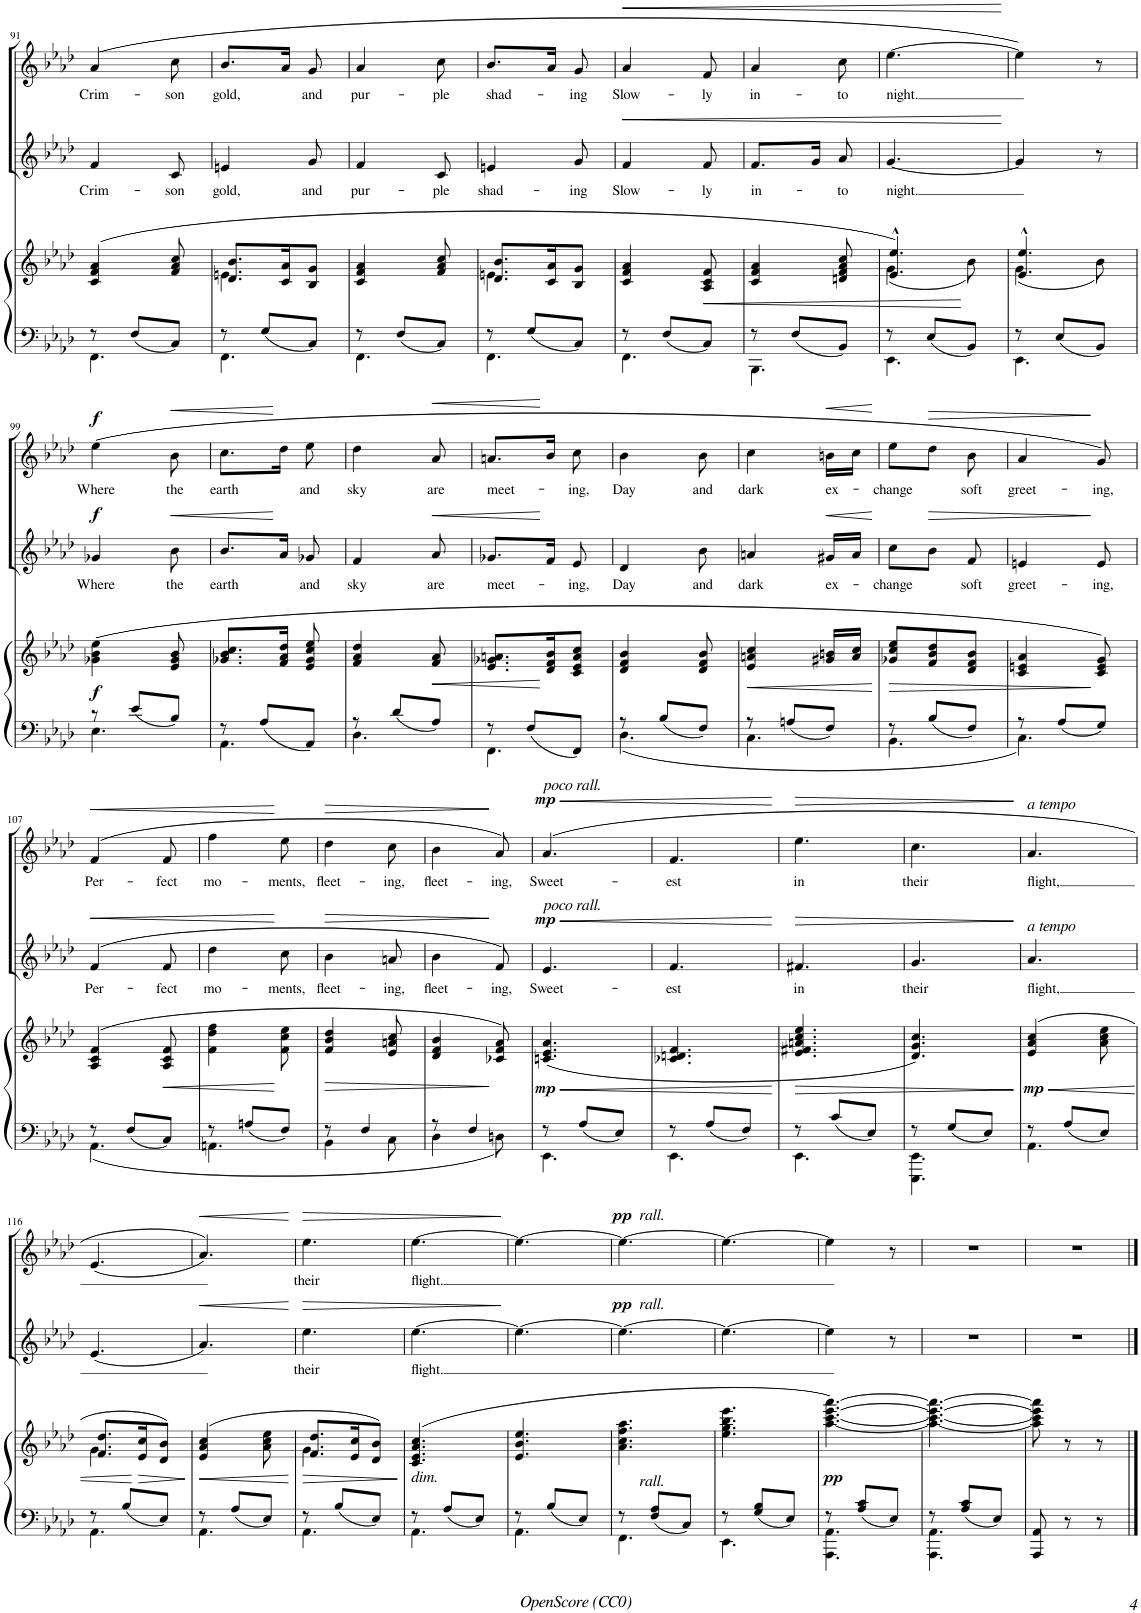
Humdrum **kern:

**kern	**kern	**dynam	**kern	**text	**dynam	**kern	**text	**dynam
*part3	*part3	*part3	*part2	*part2	*part2	*part1	*part1	*part1
*staff4	*staff3	*staff3/4	*staff2	*staff2	*staff2	*staff1	*staff1	*staff1
*I"Piano	*	*	*I"Contralto	*	*	*I"Soprano	*	*
*I'Pno	*	*	*	*	*	*	*	*
!!LO:PB:g=z
*clefF4	*clefG2	*	*clefG2	*	*	*clefG2	*	*
*	*	*	*Trd4c7	*	*	*	*	*
*k[b-e-a-d-]	*k[b-e-a-d-]	*	*k[b-e-a-d-]	*	*	*k[b-e-a-d-]	*	*
*M3/8	*M3/8	*	*M3/8	*	*	*M3/8	*	*
=91	=91	=91	=91	=91	=91	=91	=91	=91
*^	*	*	*	*	*	*	*	*
!	!	!	!	!	!LO:LY:b	!	!	!LO:LY:b	!
8r	4.FF\	(4c/ 4f/ 4a-/	.	4f/	Crim-	.	(4a-/	Crim-	.
8F/L	.	.	.	.	.	.	.	.	.
!	!	!	!	!	!LO:LY:b	!	!	!LO:LY:b	!
8C/J	.	8f/ 8a-/ 8cc/	.	8c/	-son	.	8cc\	-son	.
=92	=92	=92	=92	=92	=92	=92	=92	=92	=92
*	*	*^	*	*	*	*	*	*	*
!	!	!	!	!	!	!LO:LY:b	!	!	!LO:LY:b	!
8r	4.FF\	8.d-/ 8.b-/L	4.en\	.	4en/	gold,	.	8.b-/L	gold,	.
8G/L	.	.	.	.	.	.	.	.	.	.
.	.	16c/ 16a-/K	.	.	.	.	.	16a-/Jk	.	.
!	!	!	!	!	!	!LO:LY:b	!	!	!LO:LY:b	!
8C/J	.	8B-/ 8g/J	.	.	8g/	and	.	8g/	and	.
*	*	*v	*v	*	*	*	*	*	*	*
=93	=93	=93	=93	=93	=93	=93	=93	=93	=93
!	!	!	!	!	!LO:LY:b	!	!	!LO:LY:b	!
8r	4.FF\	4c/ 4f/ 4a-/	.	4f/	pur-	.	4a-/	pur-	.
8F/L	.	.	.	.	.	.	.	.	.
!	!	!	!	!	!LO:LY:b	!	!	!LO:LY:b	!
8C/J	.	8f/ 8a-/ 8cc/	.	8c/	-ple	.	8cc\	-ple	.
=94	=94	=94	=94	=94	=94	=94	=94	=94	=94
*	*	*^	*	*	*	*	*	*	*
!	!	!	!	!	!	!LO:LY:b	!	!	!LO:LY:b	!
8r	4.FF\	8.d-/ 8.b-/L	4.en\	.	4en/	shad-	.	8.b-/L	shad-	.
8G/L	.	.	.	.	.	.	.	.	.	.
.	.	16c/ 16a-/K	.	.	.	.	.	16a-/Jk	.	.
!	!	!	!	!	!	!LO:LY:b	!	!	!LO:LY:b	!
8C/J	.	8B-/ 8g/J	.	.	8g/	-ing	.	8g/	-ing	.
*	*	*v	*v	*	*	*	*	*	*	*
=95	=95	=95	=95	=95	=95	=95	=95	=95	=95
!	!	!	!	!	!LO:LY:b	!LO:HP:b	!	!LO:LY:b	!LO:HP:b
8r	4.FF\	4c/ 4f/ 4a-/	.	4f/	Slow-	<	4a-/	Slow-	<
8F/L	.	.	.	.	.	.	.	.	.
!	!	!	!LO:HP:b	!	!LO:LY:b	!	!	!LO:LY:b	!
8C/J	.	8A-/ 8c/ 8f/	<	8f/	-ly	.	8f/	-ly	.
=96	=96	=96	=96	=96	=96	=96	=96	=96	=96
!	!	!	!	!	!LO:LY:b	!	!	!LO:LY:b	!
8r	4.BBB-\	4c/ 4f/ 4a-/	.	8.f/L	in-	.	4a-/	in-	.
8F/L	.	.	.	.	.	.	.	.	.
.	.	.	.	16g/Jk	.	.	.	.	.
!	!	!	!	!	!LO:LY:b	!	!	!LO:LY:b	!
8BB-/J	.	8dn/ 8f/ 8a-/ 8cc/	.	8a-/	-to	.	8cc\	-to	.
=97	=97	=97	=97	=97	=97	=97	=97	=97	=97
*	*	*^	*	*	*	*	*	*	*
!	!	!	!	!	!	!LO:LY:b	!	!	!LO:LY:b	!
8r	4.EE-\	4.e-/^^ 4.ee-/^^)	(4g\	.	[4.g/	night.	.	[4.ee-\	night.	.
8E-/L	.	.	.	.	.	.	.	.	.	.
8BB-/J	.	.	8b-\)	[	.	.	.	.	.	.
*v	*v	*	*	*	*	*	*	*	*	*
*	*v	*v	*	*	*	*	*	*	*
.	.	.	.	.	[	.	.	[
=98	=98	=98	=98	=98	=98	=98	=98	=98
*^	*^	*	*	*	*	*	*	*
8r	4.EE-\	4.e-/^^ 4.ee-/^^	(4g\	.	4g/]	.	.	4ee-\])	.	.
8E-/L	.	.	.	.	.	.	.	.	.	.
8BB-/J	.	.	8b-\)	.	8r	.	.	8r	.	.
!!LO:LB:g=z
=99	=99	=99	=99	=99	=99	=99	=99	=99	=99	=99
!	!	!	!	!LO:DY:b	!	!LO:LY:b	!LO:DY:a	!	!LO:LY:b	!LO:DY:a
*	*	*v	*v	*	*	*	*	*	*	*
8r	4.E-\	(4g-X\ 4b-\ 4ee-\	f	4g-X/	Where	f	(4ee-\	Where	f
8e-/L	.	.	.	.	.	.	.	.	.
!	!	!	!	!	!LO:LY:b	!LO:HP:b	!	!LO:LY:b	!LO:HP:b
8B-/J	.	8e-/ 8g-/ 8b-/	.	8b-\	the	<	8b-\	the	<
=100	=100	=100	=100	=100	=100	=100	=100	=100	=100
!	!	!	!	!	!LO:LY:b	!	!	!LO:LY:b	!
8r	4.AA-\	8.g-X/ 8.b-/ 8.cc/L	.	8.b-/L	earth	.	8.cc\L	earth	.
8A-/L	.	.	.	.	.	.	.	.	.
.	.	16f/ 16a-/ 16dd-/Jk	.	16a-/Jk	.	[	16dd-\Jk	.	[
!	!	!	!	!	!LO:LY:b	!	!	!LO:LY:b	!
8AA-/J	.	8e-/ 8g-/ 8cc/ 8ee-/	.	8g-X/	and	.	8ee-\	and	.
=101	=101	=101	=101	=101	=101	=101	=101	=101	=101
!	!	!	!	!	!LO:LY:b	!	!	!LO:LY:b	!
8r	4.D-\	4f/ 4a-/ 4dd-/	.	4f/	sky	.	4dd-\	sky	.
8d-/L	.	.	.	.	.	.	.	.	.
!	!	!	!LO:HP:b	!	!LO:LY:b	!LO:HP:b	!	!LO:LY:b	!LO:HP:b
8A-/J	.	8f/ 8a-/	<	8a-/	are	<	8a-/	are	<
=102	=102	=102	=102	=102	=102	=102	=102	=102	=102
!	!	!	!	!	!LO:LY:b	!	!	!LO:LY:b	!
8r	4.FF\	8.e-/ 8.g-X/ 8.an/L	.	8.g-X/L	meet-	.	8.an/L	meet-	.
8F/L	.	.	.	.	.	.	.	.	.
.	.	16d-/ 16f/ 16b-/K	[	16f/Jk	.	[	16b-/Jk	.	[
!	!	!	!	!	!LO:LY:b	!	!	!LO:LY:b	!
8FF/J	.	8c/ 8e-/ 8a/ 8cc/J	.	8e-/	-ing,	.	8cc\	-ing,	.
=103	=103	=103	=103	=103	=103	=103	=103	=103	=103
!	!	!	!	!	!LO:LY:b	!	!	!LO:LY:b	!
8r	4.D-\	4d-/ 4f/ 4b-/	.	4d-/	Day	.	4b-\	Day	.
8B-/L	.	.	.	.	.	.	.	.	.
!	!	!	!	!	!LO:LY:b	!	!	!LO:LY:b	!
8F/J	.	8d-/ 8f/ 8b-/	.	8b-\	and	.	8b-\	and	.
=104	=104	=104	=104	=104	=104	=104	=104	=104	=104
!	!	!	!LO:HP:b	!	!LO:LY:b	!	!	!LO:LY:b	!
8r	4.C\	4e-/ 4an/ 4cc/	<	4an/	dark	.	4cc\	dark	.
8An/L	.	.	.	.	.	.	.	.	.
!	!	!	!	!	!LO:LY:b	!LO:HP:b	!	!LO:LY:b	!LO:HP:b
8F/J	.	16g#X/ 16bn/LL	.	16g#X/LL	ex-	<	16bn\LL	ex-	<
.	.	16a/ 16cc/JJ	.	16a/JJ	.	.	16cc\JJ	.	.
*v	*v	*	*	*	*	*	*	*	*
.	.	[	.	.	[	.	.	[
=105	=105	=105	=105	=105	=105	=105	=105	=105
*^	*	*	*	*	*	*	*	*
!	!	!	!LO:HP:b	!	!LO:LY:b	!	!	!LO:LY:b	!
8r	4.BB-\	8g-X/ 8cc/ 8ee-/L	>	8cc\L	-change	.	8ee-\L	-change	.
!	!	!	!	!	!	!LO:HP:b	!	!	!LO:HP:b
8B-/L	.	8f/ 8b-/ 8dd-/	.	8b-\J	.	>	8dd-\J	.	>
!	!	!	!	!	!LO:LY:b	!	!	!LO:LY:b	!
8F/J	.	8d-/ 8f/ 8b-/J	.	8f/	soft	.	8b-\	soft	.
=106	=106	=106	=106	=106	=106	=106	=106	=106	=106
!	!	!	!	!	!LO:LY:b	!	!	!LO:LY:b	!
8r	4.C\	4c/ 4en/ 4a-/	.	4en/	greet-	.	4a-/	greet-	.
8A-/L	.	.	.	.	.	.	.	.	.
!	!	!	!	!	!LO:LY:b	!	!	!LO:LY:b	!
8G/J	.	8c/ 8e/ 8g/)	]	8e/	-ing,	]	8g/)	-ing,	]
!!LO:LB:g=z
=107	=107	=107	=107	=107	=107	=107	=107	=107	=107
!	!	!	!	!	!LO:LY:b	!LO:HP:b	!	!LO:LY:b	!LO:HP:b
8r	4.AA-\	(4A-/ 4c/ 4f/	.	(4f/	Per-	<	(4f/	Per-	<
8F/L	.	.	.	.	.	.	.	.	.
!	!	!	!LO:HP:b	!	!LO:LY:b	!	!	!LO:LY:b	!
8C/J	.	8A-/ 8c/ 8f/	<	8f/	-fect	.	8f/	-fect	.
=108	=108	=108	=108	=108	=108	=108	=108	=108	=108
!	!	!	!	!	!LO:LY:b	!	!	!LO:LY:b	!
8r	4.AAn\	4f\ 4dd-\ 4ff\	.	4dd-\	mo-	.	4ff\	mo-	.
8An/L	.	.	.	.	.	.	.	.	.
!	!	!	!	!	!LO:LY:b	!	!	!LO:LY:b	!
8F/J	.	8f\ 8cc\ 8ee-\	[	8cc\	-ments,	[	8ee-\	-ments,	[
=109	=109	=109	=109	=109	=109	=109	=109	=109	=109
!	!	!	!LO:HP:b	!	!LO:LY:b	!LO:HP:b	!	!LO:LY:b	!LO:HP:b
8r	4BB-\	4f/ 4b-/ 4dd-/	>	4b-\	fleet-	>	4dd-\	fleet-	>
4F/	.	.	.	.	.	.	.	.	.
!	!	!	!	!	!LO:LY:b	!	!	!LO:LY:b	!
.	8C\	8e-/ 8an/ 8cc/	.	8an/	-ing,	.	8cc\	-ing,	.
=110	=110	=110	=110	=110	=110	=110	=110	=110	=110
!	!	!	!	!	!LO:LY:b	!	!	!LO:LY:b	!
8r	4D-\	4d-/ 4f/ 4b-/	.	4b-\	fleet-	.	4b-\	fleet-	.
4F/	.	.	.	.	.	.	.	.	.
!	!	!	!	!	!LO:LY:b	!	!	!LO:LY:b	!
.	8Dn\	8c-X/ 8f/ 8a-/)	]	8f/)	-ing,	]	8a-/)	-ing,	]
=111	=111	=111	=111	=111	=111	=111	=111	=111	=111
!	!	!	!	!	!	!	!LO:TX:a:i:t=poco rall.	!	!
!	!	!	!	!LO:TX:a:i:t=poco rall.	!	!	!	!	!
!	!	!	!LO:HP:b	!	!LO:LY:b	!LO:HP:b	!	!LO:LY:b	!LO:HP:b
!	!	!	!LO:DY:n=1:b	!	!	!LO:DY:n=1:a	!	!	!LO:DY:n=1:a
8r	4.EE-\	(4.cn/ 4.e-/ 4.a-/	< mp	4.e-/	Sweet-	< mp	(4.a-/	Sweet-	< mp
8A-/L	.	.	.	.	.	.	.	.	.
8E-/J	.	.	.	.	.	.	.	.	.
=112	=112	=112	=112	=112	=112	=112	=112	=112	=112
!	!	!	!	!	!LO:LY:b	!	!	!LO:LY:b	!
8r	4.EE-\	4.c-X/ 4.dn/ 4.f/	.	4.f/	-est	.	4.f/	-est	.
8A-/L	.	.	.	.	.	.	.	.	.
8F/J	.	.	.	.	.	.	.	.	.
*v	*v	*	*	*	*	*	*	*	*
.	.	[	.	.	[	.	.	[
=113	=113	=113	=113	=113	=113	=113	=113	=113
*^	*	*	*	*	*	*	*	*
!	!	!	!LO:HP:b	!	!LO:LY:b	!LO:HP:b	!	!LO:LY:b	!LO:HP:b
8r	4.EE-\	4.e-/ 4.f#X/ 4.an/ 4.cc/ 4.ee-/	>	4.f#X/	in	>	4.ee-\	in	>
8c/L	.	.	.	.	.	.	.	.	.
8E-/J	.	.	.	.	.	.	.	.	.
=114	=114	=114	=114	=114	=114	=114	=114	=114	=114
!	!	!	!	!	!LO:LY:b	!	!	!LO:LY:b	!
8r	4.EEE-\ 4.EE-\	4.d-/ 4.g/ 4.cc/)	.	4.g/	their	.	4.cc\	their	.
8G/L	.	.	.	.	.	.	.	.	.
8E-/J	.	.	.	.	.	.	.	.	.
*v	*v	*	*	*	*	*	*	*	*
.	.	]	.	.	]	.	.	]
=115	=115	=115	=115	=115	=115	=115	=115	=115
*^	*	*	*	*	*	*	*	*
!	!	!	!	!	!	!	!LO:TX:a:i:t=a tempo	!	!
!	!	!	!	!LO:TX:a:i:t=a tempo	!	!	!	!	!
!	!	!	!LO:HP:b	!	!LO:LY:b	!	!	!LO:LY:b	!
!	!	!	!LO:DY:n=1:b	!	!	!	!	!	!
8r	4.AA-\	(4e-/ 4a-/ 4cc/	< mp	4.a-/	flight,	.	4.a-/	flight,	.
8A-/L	.	.	.	.	.	.	.	.	.
8E-/J	.	8a-\ 8cc\ 8ee-\	.	.	.	.	.	.	.
!!LO:LB:g=z
=116	=116	=116	=116	=116	=116	=116	=116	=116	=116
*	*	*^	*	*	*	*	*	*	*
8r	4.AA-\	8.f/ 8.dd-/L	4.g\	.	(4.e-/	.	.	(4.e-/	.	.
8B-/L	.	.	.	.	.	.	.	.	.	.
!	!	!	!	!LO:HP:n=1:b	!	!	!	!	!	!
.	.	16e-/ 16cc/K	.	[ >	.	.	.	.	.	.
8E-/J	.	8d-/ 8b-/J)	.	.	.	.	.	.	.	.
*v	*v	*	*	*	*	*	*	*	*	*
*	*v	*v	*	*	*	*	*	*	*
.	.	]	.	.	.	.	.	.
=117	=117	=117	=117	=117	=117	=117	=117	=117
*^	*	*	*	*	*	*	*	*
!	!	!	!LO:HP:b	!	!	!LO:HP:b	!	!	!LO:HP:b
8r	4.AA-\	(4e-/ 4a-/ 4cc/	<	4.a-/)	.	<	4.a-/))	.	<
8A-/L	.	.	.	.	.	.	.	.	.
8E-/J	.	8a-\ 8cc\ 8ee-\	.	.	.	.	.	.	.
*v	*v	*	*	*	*	*	*	*	*
.	.	[	.	.	[	.	.	[
=118	=118	=118	=118	=118	=118	=118	=118	=118
*^	*	*	*	*	*	*	*	*
!	!	!	!LO:HP:b	!	!LO:LY:b	!LO:HP:b	!	!LO:LY:b	!LO:HP:b
*	*	*^	*	*	*	*	*	*	*
8r	4.AA-\	8.f/ 8.dd-/L	4.g\	>	4.ee-\	their	>	4.ee-\	their	>
8B-/L	.	.	.	.	.	.	.	.	.	.
.	.	16e-/ 16cc/K	.	.	.	.	.	.	.	.
8E-/J	.	8d-/ 8b-/J)	.	.	.	.	.	.	.	.
*v	*v	*	*	*	*	*	*	*	*	*
*	*v	*v	*	*	*	*	*	*	*
.	.	]	.	.	.	.	.	.
=119	=119	=119	=119	=119	=119	=119	=119	=119
*^	*	*	*	*	*	*	*	*
!	!	!LO:TX:b:i:t=dim.	!	!	!	!	!	!	!
!	!	!	!	!	!LO:LY:b	!	!	!LO:LY:b	!
8r	4.AA-\	(4.c/ 4.e-/ 4.a-/ 4.cc/	.	[4.ee-\	flight.	.	[4.ee-\	flight.	.
8A-/L	.	.	.	.	.	.	.	.	.
8E-/J	.	.	.	.	.	.	.	.	.
*v	*v	*	*	*	*	*	*	*	*
.	.	.	.	.	]	.	.	]
=120	=120	=120	=120	=120	=120	=120	=120	=120
*^	*	*	*	*	*	*	*	*
8r	4.AA-\	4.e-/ 4.b-/ 4.ee-/	.	4.ee-\_	.	.	4.ee-\_	.	.
8B-/L	.	.	.	.	.	.	.	.	.
8E-/J	.	.	.	.	.	.	.	.	.
=121	=121	=121	=121	=121	=121	=121	=121	=121	=121
!	!	!	!	!	!	!	!LO:TX:a:i:t=rall.	!	!
!	!	!	!	!LO:TX:a:i:t=rall.	!	!	!	!	!
!	!	!LO:TX:b:i:t=rall.	!	!	!	!	!	!	!
!	!	!	!	!	!	!LO:DY:a	!	!	!LO:DY:a
8r	4.FF\	4.a-\ 4.cc\ 4.ff\ 4.aa-\	.	4.ee-\_	.	pp	4.ee-\_	.	pp
8F/ 8A-/L	.	.	.	.	.	.	.	.	.
8C/J	.	.	.	.	.	.	.	.	.
=122	=122	=122	=122	=122	=122	=122	=122	=122	=122
8r	4.EE-\	4.ee-\ 4.gg\ 4.bb-\ 4.eee-\	.	4.ee-\_	.	.	4.ee-\_	.	.
8G/ 8B-/L	.	.	.	.	.	.	.	.	.
8E-/J	.	.	.	.	.	.	.	.	.
=123	=123	=123	=123	=123	=123	=123	=123	=123	=123
!	!	!	!LO:DY:b	!	!	!	!	!	!
8r	4.AAA-\ 4.AA-\	[4.aa-\ [4.ccc\ [4.eee-\ [4.aaa-\)	pp	4ee-\]	.	.	4ee-\]	.	.
8A-/ 8c/L	.	.	.	.	.	.	.	.	.
8E-/J	.	.	.	8r	.	.	8r	.	.
=124	=124	=124	=124	=124	=124	=124	=124	=124	=124
8r	4.AAA-\ 4.AA-\	4.aa-\_ 4.ccc\_ 4.eee-\_ 4.aaa-\_	.	4.r	.	.	4.r	.	.
8A-/ 8c/L	.	.	.	.	.	.	.	.	.
8E-/J	.	.	.	.	.	.	.	.	.
*v	*v	*	*	*	*	*	*	*	*
=125	=125	=125	=125	=125	=125	=125	=125	=125
8AAA-/ 8AA-/	8aa-\] 8ccc\] 8eee-\] 8aaa-\]	.	4.r	.	.	4.r	.	.
8r	8r	.	.	.	.	.	.	.
8r	8r	.	.	.	.	.	.	.
==	==	==	==	==	==	==	==	==
*-	*-	*-	*-	*-	*-	*-	*-	*-
